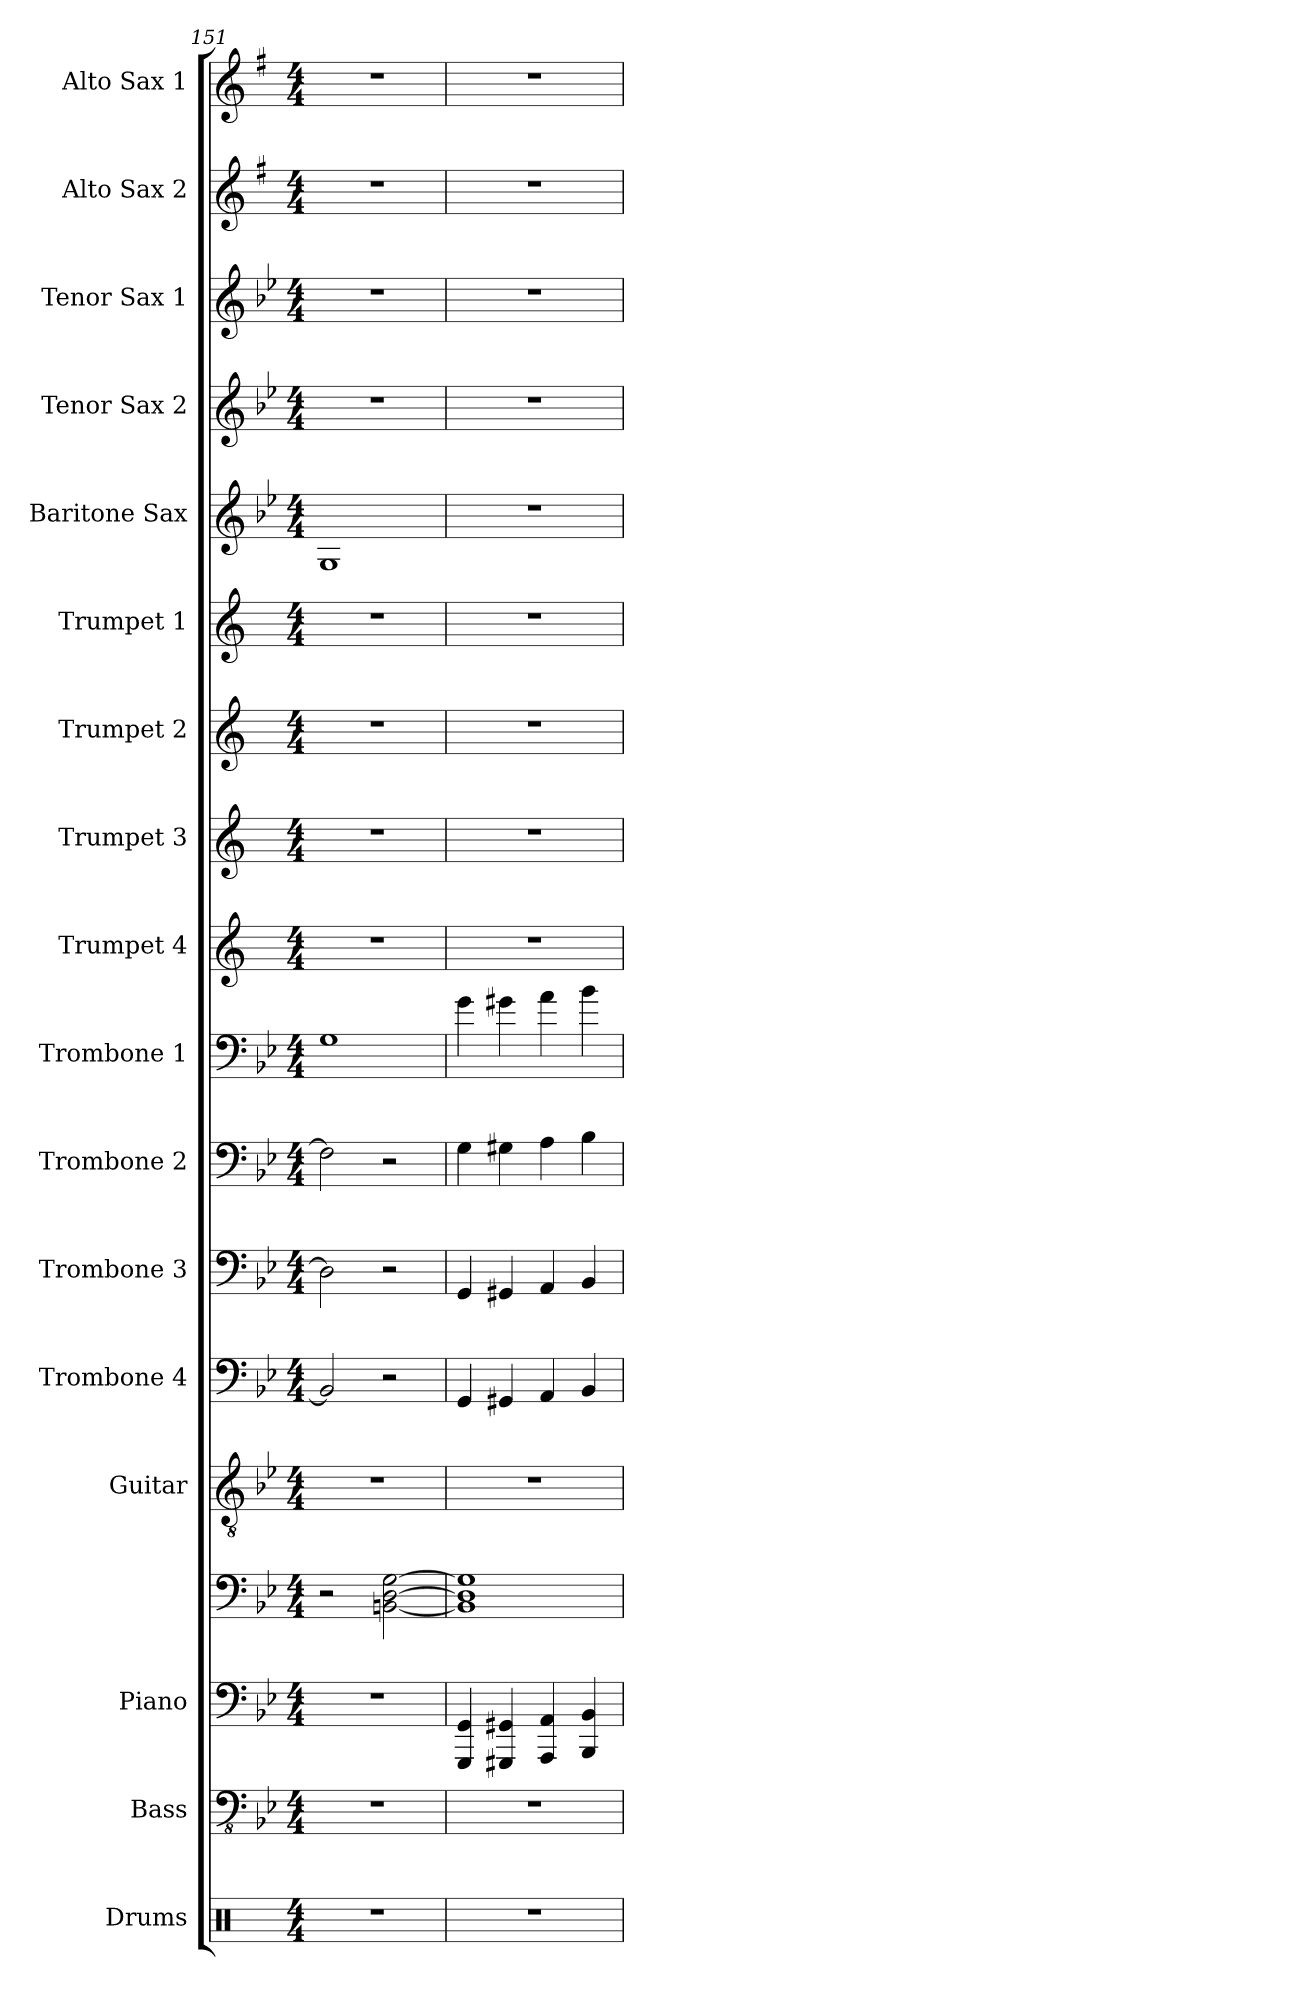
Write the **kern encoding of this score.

**kern	**kern	**kern	**kern	**kern	**kern	**kern	**kern	**kern	**kern	**kern	**kern	**kern	**kern	**kern	**kern	**kern	**kern
*part17	*part16	*part15	*part15	*part14	*part13	*part12	*part11	*part10	*part9	*part8	*part7	*part6	*part5	*part4	*part3	*part2	*part1
*staff18	*staff17	*staff16	*staff15	*staff14	*staff13	*staff12	*staff11	*staff10	*staff9	*staff8	*staff7	*staff6	*staff5	*staff4	*staff3	*staff2	*staff1
*I"Drums	*I"Bass	*I"Piano	*	*I"Guitar	*I"Trombone 4	*I"Trombone 3	*I"Trombone 2	*I"Trombone 1	*I"Trumpet 4	*I"Trumpet 3	*I"Trumpet 2	*I"Trumpet 1	*I"Baritone Sax	*I"Tenor Sax 2	*I"Tenor Sax 1	*I"Alto Sax 2	*I"Alto Sax 1
*I'Drums	*I'Bass	*I'Piano	*	*I'Gtr.	*I'Tbn. 4	*I'Tbn. 3	*I'Tbn. 2	*I'Tbn. 1	*I'Tpt. 4	*I'Tpt. 3	*I'Tpt. 2	*I'Tpt. 1	*I'Bari	*I'Tenor 2	*I'Tenor 1	*I'Alto 2	*I'Alto 1
*clefX	*clefFv4	*clefF4	*clefF4	*clefGv2	*clefF4	*clefF4	*clefF4	*clefF4	*clefG2	*clefG2	*clefG2	*clefG2	*clefG2	*clefG2	*clefG2	*clefG2	*clefG2
*	*	*	*	*	*	*	*	*	*ITrd1c2	*ITrd1c2	*ITrd1c2	*ITrd1c2	*ITrd12c21	*ITrd8c14	*ITrd8c14	*ITrd5c9	*ITrd5c9
*k[]	*k[b-e-]	*k[b-e-]	*k[b-e-]	*k[b-e-]	*k[b-e-]	*k[b-e-]	*k[b-e-]	*k[b-e-]	*k[b-e-]	*k[b-e-]	*k[b-e-]	*k[b-e-]	*k[b-e-]	*k[b-e-]	*k[b-e-]	*k[b-e-]	*k[b-e-]
*M4/4	*M4/4	*M4/4	*M4/4	*M4/4	*M4/4	*M4/4	*M4/4	*M4/4	*M4/4	*M4/4	*M4/4	*M4/4	*M4/4	*M4/4	*M4/4	*M4/4	*M4/4
=151	=151	=151	=151	=151	=151	=151	=151	=151	=151	=151	=151	=151	=151	=151	=151	=151	=151
1r	1r	1r	2r	1r	2BB/]	2D\]	2F#\]	1G	1r	1r	1r	1r	1GG	1r	1r	1r	1r
.	.	.	[2BBn\ [2D\ [2G\	.	2r	2r	2r	.	.	.	.	.	.	.	.	.	.
=152	=152	=152	=152	=152	=152	=152	=152	=152	=152	=152	=152	=152	=152	=152	=152	=152	=152
1r	1r	4GGG/ 4GG/	1BB] 1D] 1G]	1r	4GG/	4GG/	4G\	4g\	1r	1r	1r	1r	1r	1r	1r	1r	1r
.	.	4GGG#X/ 4GG#X/	.	.	4GG#X/	4GG#X/	4G#X\	4g#X\	.	.	.	.	.	.	.	.	.
.	.	4AAA/ 4AA/	.	.	4AA/	4AA/	4A\	4a\	.	.	.	.	.	.	.	.	.
.	.	4BBB-/ 4BB-/	.	.	4BB-/	4BB-/	4B-\	4b-\	.	.	.	.	.	.	.	.	.
=	=	=	=	=	=	=	=	=	=	=	=	=	=	=	=	=	=
*-	*-	*-	*-	*-	*-	*-	*-	*-	*-	*-	*-	*-	*-	*-	*-	*-	*-
